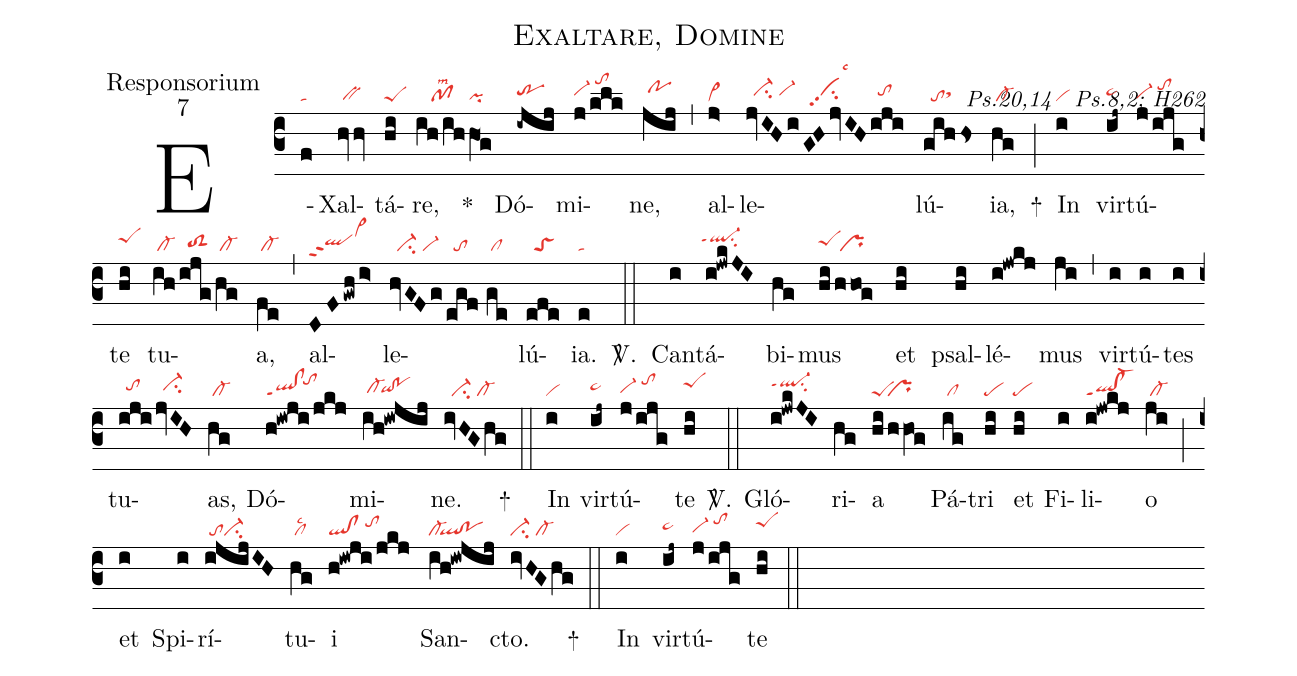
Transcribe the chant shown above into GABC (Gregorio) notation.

name:Exaltare, Domine;
office-part:Responsorium;
mode:7;
commentary:ꝶ Ps.20,14 ꝟ Ps.8,2; H262;
nabc-lines:1;
%%
(c3)
E(f|ta)Xal(hvv|/bv)tá(hi|peS)re,(ih/ih|////pflsm2|hO1g|pi) *()
Dó(-ijij|trhh)mi(j/klk|vi-hh/tohl)ne,(jij|/pohi) (,)
al(j>|cl~)le(jvIHi|//ci-hh/vi-hh|GHjvIH|//vihhpp2su2lsc3|iji|//tohh)lú(gihhs|//tosthh)ia,(hg|/cl-) +(;)

In(i|vi) vir(ij~|pe~hh)tú(j/ijg|vi-hg/tohj)te(hi|peShi) tu(ih|/cl-|/ijg|//toS2hg|/hg|/cl-)a,(fe|/cl-) (,)
al(DFgwh/i>|qlhhppt2vi>hk)le(hvGFg|//ci-/vi-|/egf|//to|//ge|/cl)lú(efe|//toS)ia.(e|ta) <sp>V/</sp>.(::)

Can(i)tá(i!jwkJI|`ql-hippt1su2)bi(hg)mus(hi|peShh|/hhog|/pr)
et(hi) psal(hi)lé(i!jwkj)mus(ji) (,) vir(i)tú(i)tes(i) tu(iji|//tohh|jvIH|//ci-hh)as,(hg|/cl-)
Dó(h!iwji/jkj|ql!clppt1`tohj)mi(ih!iwjij|/cl-hg`qihg!pohg)ne.(ivHGhg|//ci-/cl-) +(::)

In(i|vi) vir(ij~|pe~hh)tú(j/ijg|vi-hg/tohj)te(hi|peShi) <sp>V/</sp>.(::)

Gló(i!jwkJI|ql-hippt1su2)ri(hg)a(hi/hhVO!g|peS``pr)
Pá(ig|/cl)tri(hi|pe) et(hi|pe) Fi(i)li(i!jwkj|ql!cl-ppt1)o(ji|/cl-) (;)
et(i) Spi(i)rí(i!@jijIH|/toci-)tu(hg|/cllsc2)i(h!iwji/jkj|ql!cl/tohi)
San(ih!iw!@jij|cl-``ql!po)cto.(ivHGhg|ci-/cl-) +(::)

In(i|vi) vir(ij~|pe~hh)tú(j/ijg|vi-hg/tohj)te(hi|peShi) (::)
